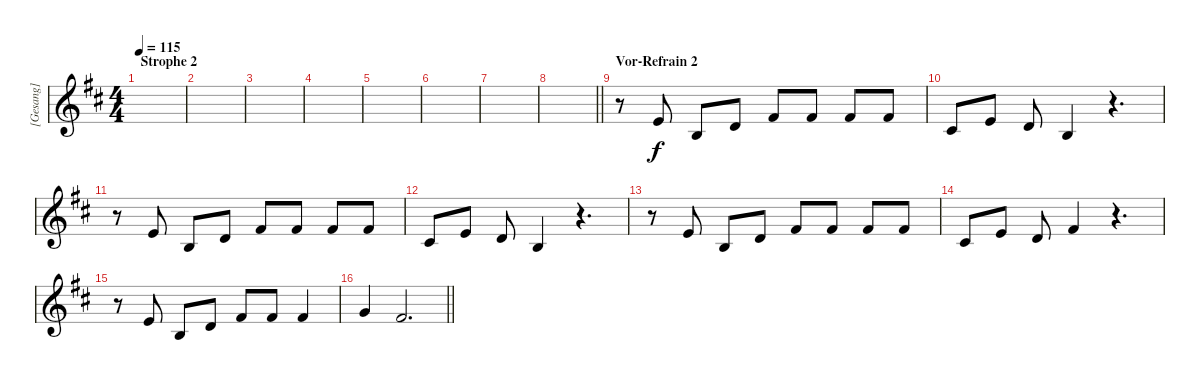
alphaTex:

\track ("[Gesang]" "[Gesang]") {instrument baritonesax}
\staff {score}
\tuning (E4 B3 G3 D3 A2 E2) {hide}
\ts (4 4)
\section ("" "Strophe 2")
\tempo 115
\clef g2
\ks bminor
|
|
|
|
|
|
|
\barLineRight lightlight
|
\section ("" "Vor-Refrain 2")
r.8 9.3.8 4.3.8 7.3.8 7.2.8 7.2.8 7.2.8 7.2.8 |
6.3.8 9.3.8 7.3.8 4.3.4 r.4{d} |
r.8 9.3.8 4.3.8 7.3.8 7.2.8 7.2.8 7.2.8 7.2.8 |
6.3.8 9.3.8 7.3.8 4.3.4 r.4{d} |
r.8 9.3.8 4.3.8 7.3.8 7.2.8 7.2.8 7.2.8 7.2.8 |
6.3.8 9.3.8 7.3.8 7.2.4 r.4{d} |
r.8 9.3.8 4.3.8 7.3.8 7.2.8 7.2.8 7.2.4 |
\barLineRight lightlight
8.2.4 7.2.2{d}
